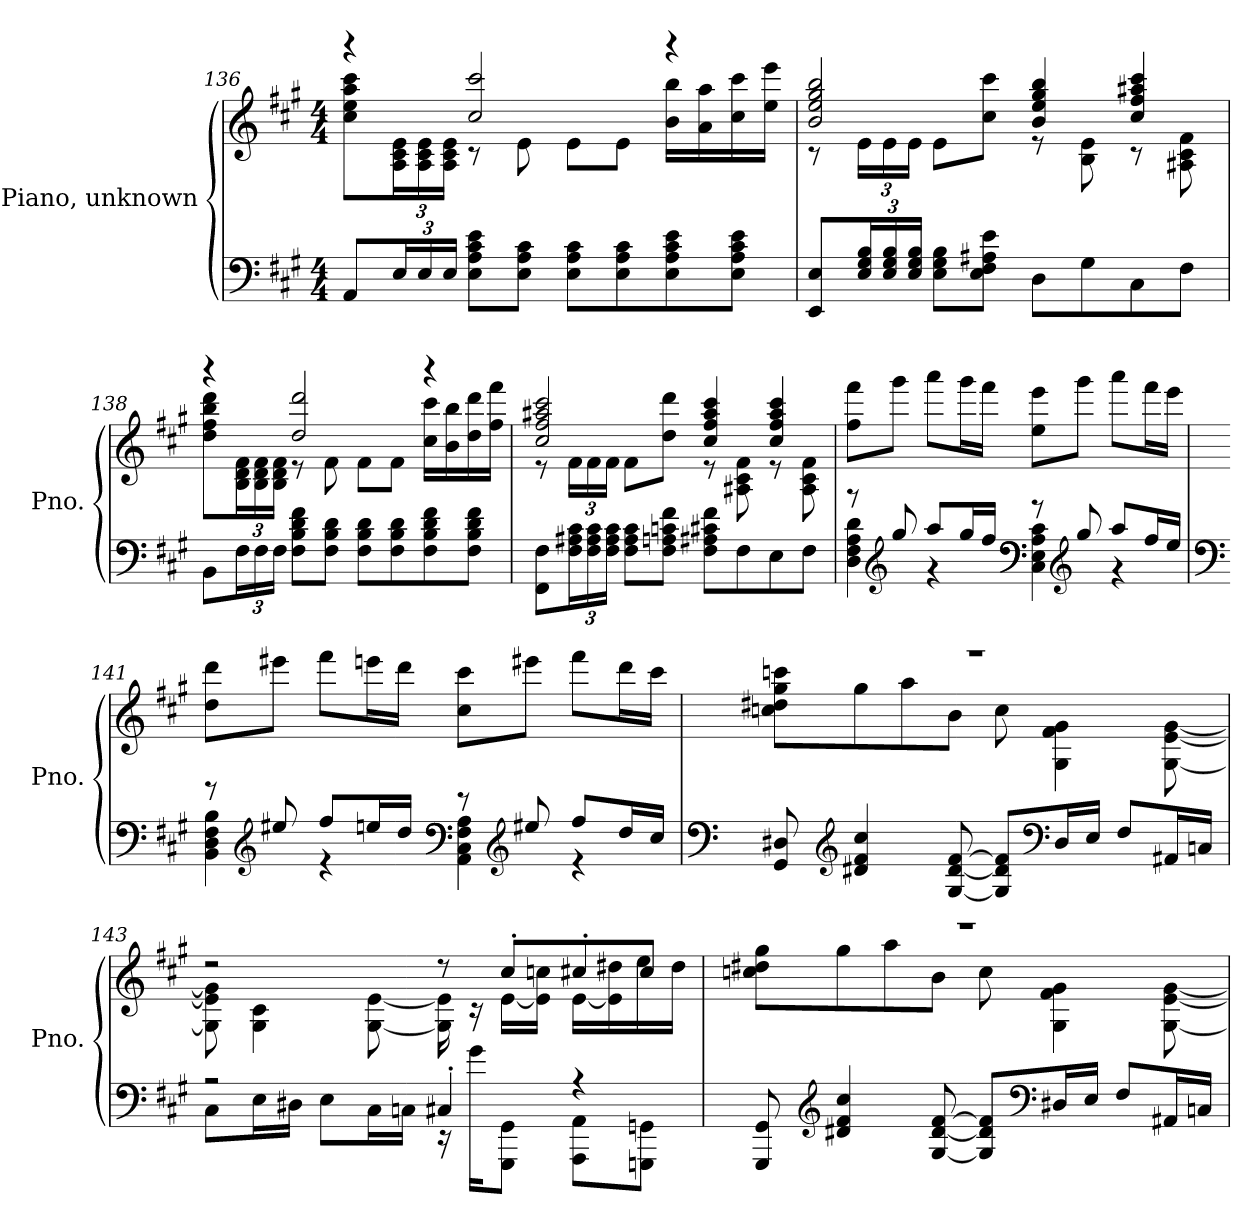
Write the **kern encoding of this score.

**kern	**kern
*part1	*part1
*staff2	*staff1
*I"Piano, unknown	*
*I'Pno.	*
*clefF4	*clefG2
*k[f#c#g#]	*k[f#c#g#]
*M4/4	*M4/4
=136	=136
*	*^
8AA/L	4r	8cc#\ 8ee\ 8aa\ 8ccc#\L
*Xbrackettup	*	*Xbrackettup
24E/L	.	24A\ 24c#\ 24e\L
24E/	.	24A\ 24c#\ 24e\
24E/JJ	.	24A\ 24c#\ 24e\JJ
8E\ 8A\ 8c#\ 8e\L	2cc#/ 2ccc#/	8r
8E\ 8A\ 8c#\J	.	8e\
8E\ 8A\ 8c#\L	.	8e\L
8E\ 8A\ 8c#\	.	8e\J
8E\ 8A\ 8c#\ 8e\	4r	16b\ 16bb\LL
.	.	16a\ 16aa\
8E\ 8A\ 8c#\ 8e\J	.	16cc#\ 16ccc#\
.	.	16ee\ 16eee\JJ
!!LO:LB:g=z	!!
=137	=137	=137
8EE/ 8E/L	2b/ 2ee/ 2gg#/ 2bb/	8r
24E/ 24G#/ 24B/L	.	24e\LL
24E/ 24G#/ 24B/	.	24e\
24E/ 24G#/ 24B/JJ	.	24e\JJ
8E\ 8G#\ 8B\L	.	8e\L
8E\ 8F#\ 8A#X\ 8e\J	.	8cc#\ 8ccc#\J
8D\L	4b/ 4ee/ 4gg#/ 4bb/	8r
8G#\	.	8B\ 8e\
8C#\	4cc#/ 4ff#/ 4aa#X/ 4ccc#/	8r
8F#\J	.	8A#X\ 8c#\ 8f#\
=138	=138	=138
8BB\L	4r	8dd\ 8ff#\ 8bb\ 8ddd\L
24F#\L	.	24B\ 24d\ 24f#\L
24F#\	.	24B\ 24d\ 24f#\
24F#\JJ	.	24B\ 24d\ 24f#\JJ
8F#\ 8B\ 8d\ 8f#\L	2dd/ 2ddd/	8r
8F#\ 8B\ 8d\J	.	8f#\
8F#\ 8B\ 8d\L	.	8f#\L
8F#\ 8B\ 8d\	.	8f#\J
8F#\ 8B\ 8d\ 8f#\	4r	16cc#\ 16ccc#\LL
.	.	16b\ 16bb\
8F#\ 8B\ 8d\ 8f#\J	.	16dd\ 16ddd\
.	.	16ff#\ 16fff#\JJ
!!LO:LB:g=z	!!
=139	=139	=139
8FF#\ 8F#\L	2cc#/ 2ff#/ 2aa#X/ 2ccc#/	8r
24F#\ 24A#X\ 24c#\L	.	24f#\LL
24F#\ 24A#\ 24c#\	.	24f#\
24F#\ 24A#\ 24c#\JJ	.	24f#\JJ
8F#\ 8A#\ 8c#\L	.	8f#\L
8F#\ 8An\ 8cn\ 8f#\J	.	8dd\ 8ddd\J
8F#\ 8A#X\ 8c#X\ 8f#\L	4cc#/ 4ff#/ 4aa#/ 4ccc#/	8r
8F#\	.	8A#X\ 8c#\ 8f#\
8E\	4cc#/ 4ff#/ 4aa#/ 4ccc#/	8r
8F#\J	.	8A#\ 8c#\ 8f#\
*	*v	*v
=140	=140
*^	*
8r	4D\ 4F#\ 4A\ 4d\	8ff#\ 8fff#\L
*clefG2	*	*
8gg#/	.	8ggg#\J
8aa/L	4r	8aaa\L
16gg#/L	.	16ggg#\L
16ff#/JJ	.	16fff#\JJ
*clefF4	*	*
8r	4C#\ 4E\ 4A\ 4c#\	8ee\ 8eee\L
*clefG2	*	*
8gg#/	.	8ggg#\J
8aa/L	4r	8aaa\L
16ff#/L	.	16fff#\L
16ee/JJ	.	16eee\JJ
!!LO:LB:g=z
=141	=141	=141
*clefF4	*	*
8r	4BB\ 4D\ 4F#\ 4B\	8dd\ 8ddd\L
*clefG2	*	*
8ee#X/	.	8eee#X\J
8ff#/L	4r	8fff#\L
16een/L	.	16eeen\L
16dd/JJ	.	16ddd\JJ
*clefF4	*	*
8r	4AA\ 4C#\ 4F#\ 4A\	8cc#\ 8ccc#\L
*clefG2	*	*
8ee#X/	.	8eee#X\J
8ff#/L	4r	8fff#\L
16dd/L	.	16ddd\L
16cc#/JJ	.	16ccc#\JJ
*v	*v	*
=142	=142
*clefF4	*
*	*^
8GG#/ 8D#X/	1r	8ccn\ 8dd#X\ 8gg#\ 8cccn\L
*clefG2	*	*
4d#X/ 4f#/ 4cc#/	.	8gg#\
.	.	8aa\
[8G#/ [8d#/ [8f#/	.	8b\J
8G#/] 8d#/] 8f#/]L	.	8cc\
*clefF4	*	*
16D#/L	.	4G#\ 4f#\ 4g#\
16E/JJ	.	.
8F#/L	.	.
16AA#X/L	.	[8G#\ [8e\ [8g#\
16Cn/JJ	.	.
!!LO:LB:g=z	!!
=143	=143	=143
*^	*	*
2r	8C#\L	2r	8G#\] 8e\] 8g#\]
.	16E\L	.	4G#\ 4c#\
.	16D#X\JJ	.	.
.	8E\L	.	.
.	16C#\L	.	[8G#\ [8e\
.	16Cn\JJ	.	.
4C#X'/	16r	8r	16G#\] 16e\]
.	16g#\KL	.	16r
.	8GGG#\ 8GG#\J	8cc#'/L	[16e\LL
.	.	.	16e\] 16ccn\JJ
4r	8AAA\ 8AA\L	8cc#X'/	[16e\LL
.	.	.	16e\] 16dd#X\
.	8GGGn\ 8GGn\J	8cc#/J	16ee\
.	.	.	16dd#\JJ
*v	*v	*	*
=144	=144	=144
8GGG#/ 8GG#/	1r	8ccn\ 8dd#X\ 8gg#\L
*clefG2	*	*
4d#X/ 4f#/ 4cc#/	.	8gg#\
.	.	8aa\
[8G#/ [8d#/ [8f#/	.	8b\J
8G#/] 8d#/] 8f#/]L	.	8cc\
*clefF4	*	*
16D#X/L	.	4G#\ 4f#\ 4g#\
16E/JJ	.	.
8F#/L	.	.
16AA#X/L	.	[8G#\ [8e\ [8g#\
16Cn/JJ	.	.
*	*v	*v
=	=
*-	*-
